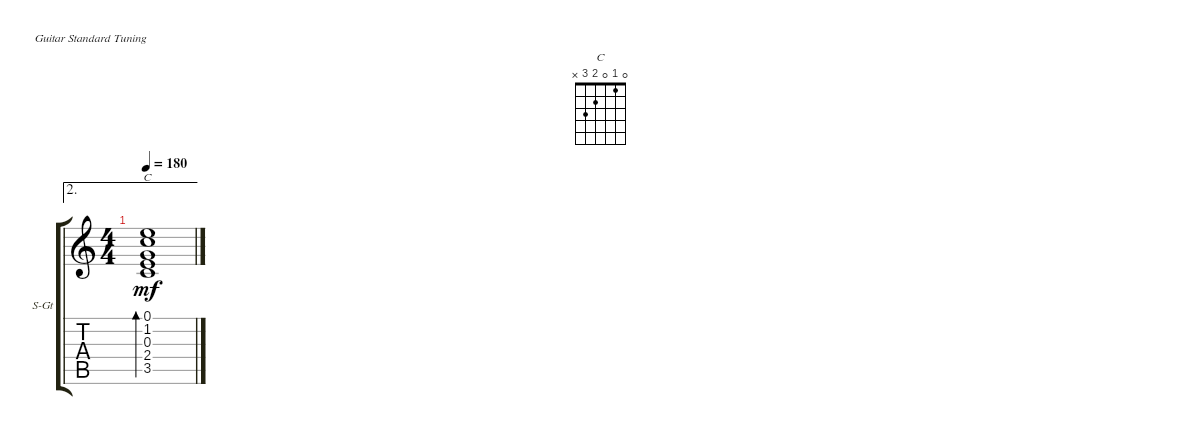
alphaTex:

\defaultSystemsLayout 4
\bracketExtendMode groupsimilarinstruments
\firstSystemTrackNameOrientation horizontal
\otherSystemsTrackNameOrientation horizontal
\track ("Steel Guitar" "S-Gt") {instrument acousticguitarsteel}
\staff {score tabs}
\tuning (E4 B3 G3 D3 A2 E2)
\chord ("C" 0 1 0 2 3 x) {showfingering false}
\ae 2
\ts (4 4)
\tempo 180
\clef g2
\ks c
(3.5 2.4 0.3 1.2 0.1).1{bd 479 ch "C" dy mf}
